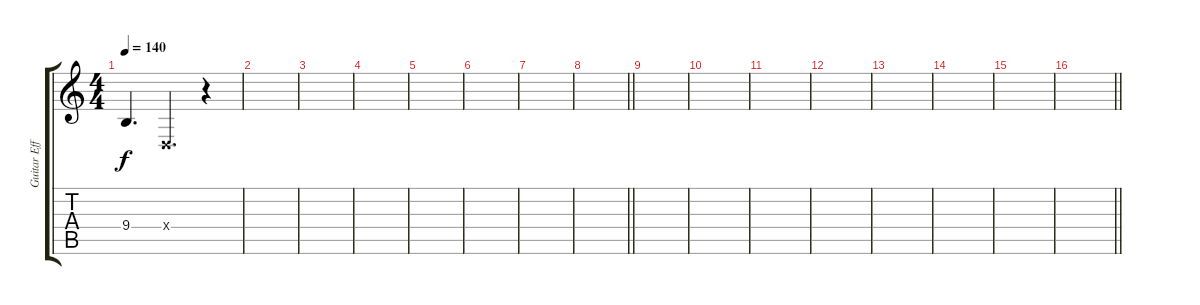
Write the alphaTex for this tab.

\track ("Guitar Effect and Keys" "Guitar Eff") {instrument pad7halo}
\staff {score tabs}
\tuning (E4 B3 G3 D3 A2 E2) {hide}
\ts (4 4)
\section ("" "")
\tempo 140
\clef g2
\ks c
9.4{t}.4{d dy f} 0.4{x}.4{d} r.4 |
|
|
|
|
|
|
\barLineRight lightlight
|
\section ("" "")
|
|
|
|
|
|
|
\barLineRight lightlight
